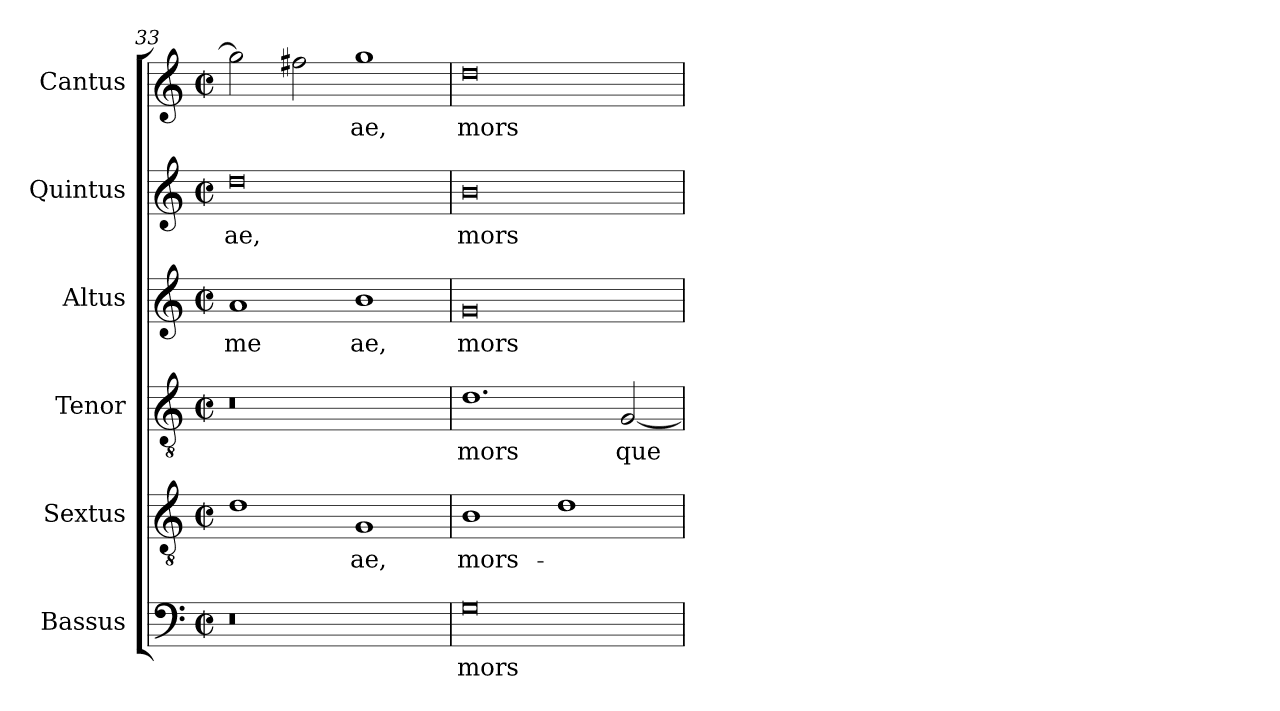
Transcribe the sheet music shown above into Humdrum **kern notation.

**kern	**text	**kern	**text	**kern	**text	**kern	**text	**kern	**text	**kern	**text
*part6	*part6	*part5	*part5	*part4	*part4	*part3	*part3	*part2	*part2	*part1	*part1
*staff6	*staff6	*staff5	*staff5	*staff4	*staff4	*staff3	*staff3	*staff2	*staff2	*staff1	*staff1
*I"Bassus	*	*I"Sextus	*	*I"Tenor	*	*I"Altus	*	*I"Quintus	*	*I"Cantus	*
*clefF4	*	*clefGv2	*	*clefGv2	*	*clefG2	*	*clefG2	*	*clefG2	*
*M2/2	*	*M2/2	*	*M2/2	*	*M2/2	*	*M2/2	*	*M2/2	*
*met(c|)	*	*met(c|)	*	*met(c|)	*	*met(c|)	*	*met(c|)	*	*met(c|)	*
=33	=33	=33	=33	=33	=33	=33	=33	=33	=33	=33	=33
!	!	!	!	!	!	!	!LO:LY:b:cj	!	!LO:LY:b:cj	!	!
0r	.	1d	.	0r	.	1a	me	0dd	-ae,	2gg\]	.
.	.	.	.	.	.	.	.	.	.	2ff#\	.
!	!	!	!LO:LY:b:cj	!	!	!	!LO:LY:b:cj	!	!	!	!LO:LY:b:cj
.	.	1G	-ae,	.	.	1b	ae,	.	.	1gg	ae,
=34	=34	=34	=34	=34	=34	=34	=34	=34	=34	=34	=34
!	!LO:LY:b:cj	!	!LO:LY:b	!	!LO:LY:b:cj	!	!LO:LY:b:cj	!	!LO:LY:b:cj	!	!LO:LY:b:cj
0G	mors	1B	mors-	1.d	mors	0g	mors	0b	mors-	0dd	mors
.	.	1d	.	.	.	.	.	.	.	.	.
!	!	!	!	!	!LO:LY:b	!	!	!	!	!	!
.	.	.	.	[<2G/	que	.	.	.	.	.	.
=	=	=	=	=	=	=	=	=	=	=	=
*-	*-	*-	*-	*-	*-	*-	*-	*-	*-	*-	*-
